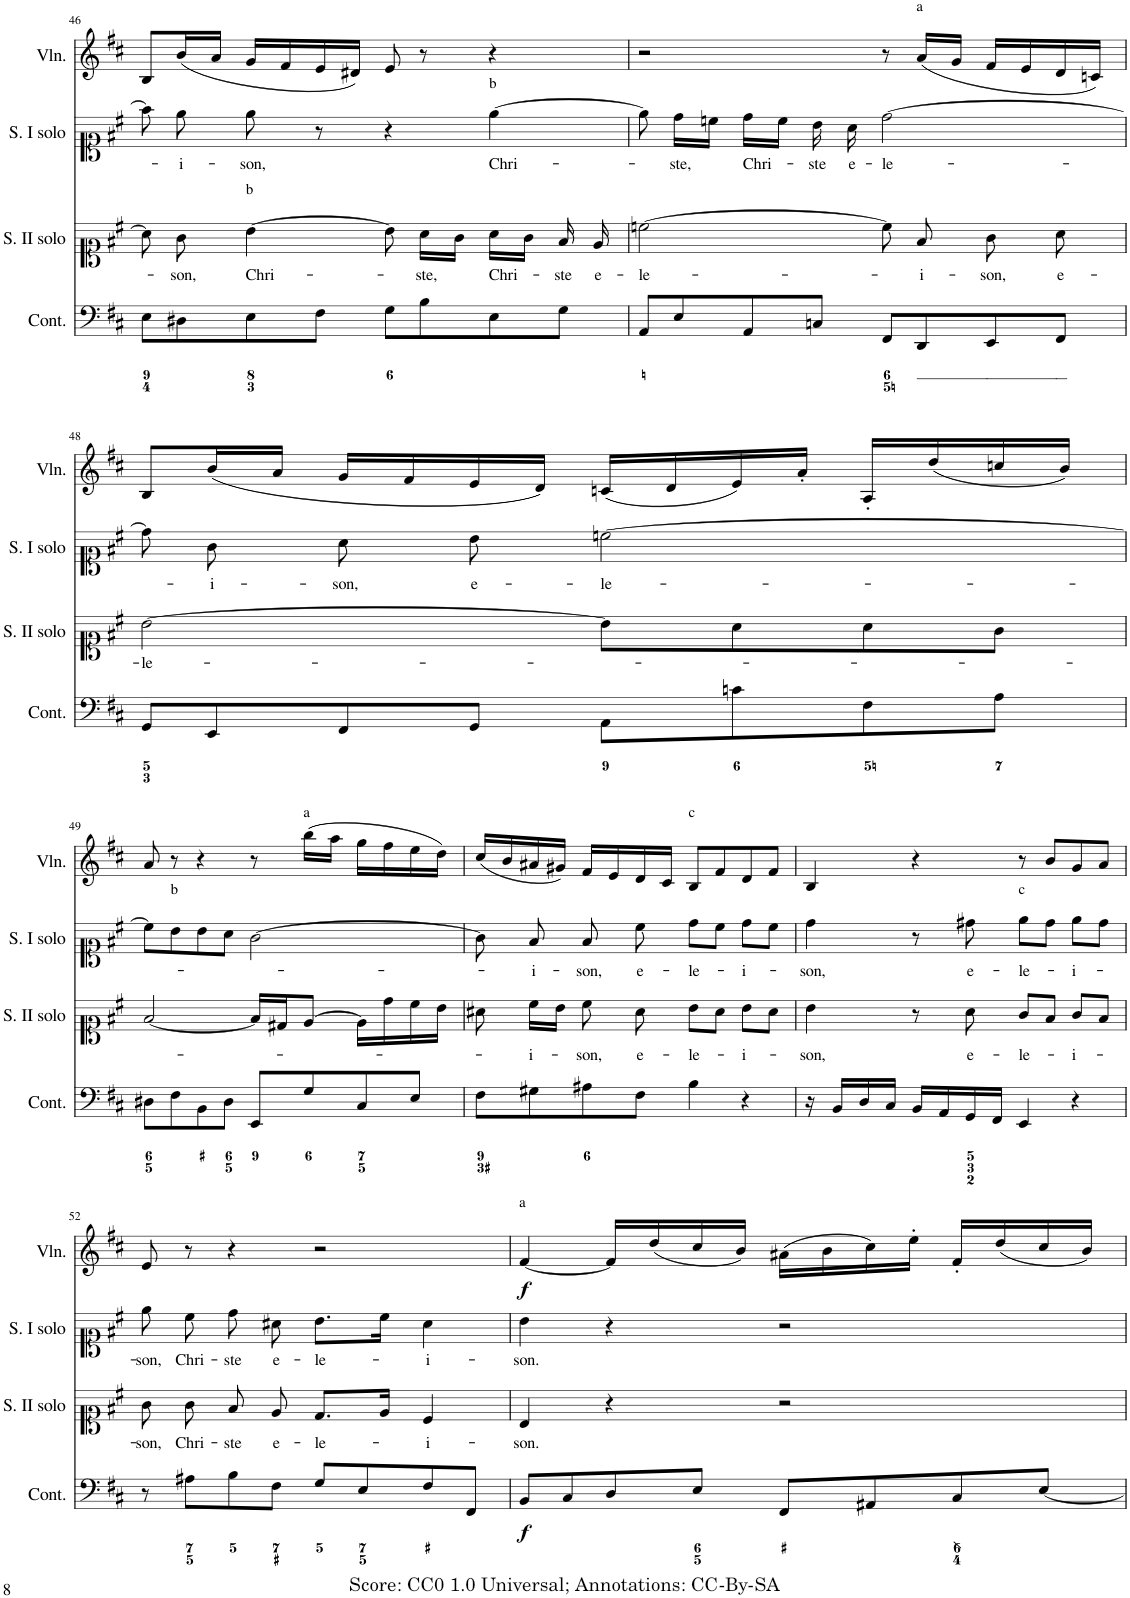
**kern	**dynam	**kern	**text	**kern	**text	**kern	**dynam
*part4	*part4	*part3	*part3	*part2	*part2	*part1	*part1
*staff4	*staff4	*staff3	*staff3	*staff2	*staff2	*staff1	*staff1
*I"Continuo	*	*I"Soprano II solo	*	*I"Soprano I solo	*	*I"Violino I &amp; II	*
*I'Cont.	*	*I'S. II solo	*	*I'S. I solo	*	*I'Vln.	*
!!LO:PB:g=z
*clefF4	*	*clefC1	*	*clefC1	*	*clefG2	*
*	*	*	*	*Trd-7c-12	*	*	*
*k[f#c#]	*	*k[f#c#]	*	*k[f#c#]	*	*k[f#c#]	*
*M4/4	*	*M4/4	*	*M4/4	*	*M4/4	*
*met(c)	*	*met(c)	*	*met(c)	*	*met(c)	*
=46	=46	=46	=46	=46	=46	=46	=46
8E\L	.	8a\]	.	8ff#\]	.	8B/L	.
!	!	!	!LO:LY:b	!	!LO:LY:b	!	!
8D#X\	.	8g\	-son,	8ee\	i-	(16b/L	.
.	.	.	.	.	.	16a/JJ	.
!	!	!LO:TX:a:t=b	!	!	!	!	!
!	!	!	!LO:LY:b	!	!LO:LY:b	!	!
8E\	.	[4b\	Chri-	8ee\	-son,	16g/LL	.
.	.	.	.	.	.	16f#/	.
8F#\J	.	.	.	8r	.	16e/	.
.	.	.	.	.	.	16d#X/JJ)	.
8G\L	.	8b\]	.	4r	.	8e/	.
!	!	!	!LO:LY:b	!	!	!	!
8B\	.	16a\LL	-ste,	.	.	8r	.
.	.	16g\JJ	.	.	.	.	.
!	!	!	!	!LO:TX:a:t=b	!	!	!
!	!	!	!LO:LY:b	!	!LO:LY:b	!	!
8E\	.	16a\LL	Chri-	[4ee\	Chri-	4r	.
.	.	16g\JJ	.	.	.	.	.
!	!	!	!LO:LY:b	!	!	!	!
8G\J	.	16f#/	-ste	.	.	.	.
!	!	!	!LO:LY:b	!	!	!	!
.	.	16e/	e-	.	.	.	.
=47	=47	=47	=47	=47	=47	=47	=47
!	!	!	!LO:LY:b	!	!	!	!
8AA/L	.	[2ccn\	-le-	8ee\]	.	2r	.
!	!	!	!	!	!LO:LY:b	!	!
8E/	.	.	.	16dd\LL	-ste,	.	.
.	.	.	.	16ccn\JJ	.	.	.
!	!	!	!	!	!LO:LY:b	!	!
8AA/	.	.	.	16dd\LL	Chri-	.	.
.	.	.	.	16cc\JJ	.	.	.
!	!	!	!	!	!LO:LY:b	!	!
8Cn/J	.	.	.	16b\	-ste	.	.
!	!	!	!	!	!LO:LY:b	!	!
.	.	.	.	16a\	e-	.	.
!	!	!	!	!	!LO:LY:b	!	!
8FF#/L	.	8cc\]	.	[2dd\	-le-	8r	.
!	!	!	!	!	!	!LO:TX:a:t=a	!
!	!	!	!LO:LY:b	!	!	!	!
8DD/	.	8f#/	-i-	.	.	(16a/LL	.
.	.	.	.	.	.	16g/JJ	.
!	!	!	!LO:LY:b	!	!	!	!
8EE/	.	8g\	-son,	.	.	16f#/LL	.
.	.	.	.	.	.	16e/	.
!	!	!	!LO:LY:b	!	!	!	!
8FF#/J	.	8a\	e-	.	.	16d/	.
.	.	.	.	.	.	16cn/JJ)	.
!!LO:LB:g=z
=48	=48	=48	=48	=48	=48	=48	=48
!	!	!	!LO:LY:b	!	!	!	!
8GG/L	.	[2b\	-le-	8dd\]	.	8B/L	.
!	!	!	!	!	!LO:LY:b	!	!
8EE/	.	.	.	8g\	-i-	(16b/L	.
.	.	.	.	.	.	16a/JJ	.
!	!	!	!	!	!LO:LY:b	!	!
8FF#/	.	.	.	8a\	-son,	16g/LL	.
.	.	.	.	.	.	16f#/	.
!	!	!	!	!	!LO:LY:b	!	!
8GG/J	.	.	.	8b\	e-	16e/	.
.	.	.	.	.	.	16d/JJ)	.
!	!	!	!	!	!LO:LY:b	!	!
8AA\L	.	8b\L]	.	[2ccn\	-le-	(16cn/LL	.
.	.	.	.	.	.	16d/	.
8cn\	.	8a\	.	.	.	16e/)	.
.	.	.	.	.	.	16a'/JJ	.
8F#\	.	8a\	.	.	.	16A'/LL	.
.	.	.	.	.	.	(16dd/	.
8A\J	.	8g\J	.	.	.	16ccn/	.
.	.	.	.	.	.	16b/JJ)	.
!!LO:LB:g=z
=49	=49	=49	=49	=49	=49	=49	=49
8D#X\L	.	[2f#/	.	8cc\L]	.	8a/	.
!	!	!	!	!LO:TX:a:t=b	!	!	!
8F#\	.	.	.	8b\	.	8r	.
8BB\	.	.	.	8b\	.	4r	.
8D#\J	.	.	.	8a\J	.	.	.
8EE/L	.	16f#/LL]	.	[2g\	.	8r	.
.	.	16d#X/J	.	.	.	.	.
!	!	!	!	!	!	!LO:TX:a:t=a	!
8G/	.	[8e/J	.	.	.	(16bb\LL	.
.	.	.	.	.	.	16aa\JJ	.
8C#/	.	16e\LL]	.	.	.	16gg\LL	.
.	.	16dd\	.	.	.	16ff#\	.
8E/J	.	16cc#\	.	.	.	16ee\	.
.	.	16b\JJ	.	.	.	16dd\JJ)	.
=50	=50	=50	=50	=50	=50	=50	=50
8F#\L	.	8a#X\	.	8g\]	.	(16cc#/LL	.
.	.	.	.	.	.	16b/	.
!	!	!	!LO:LY:b	!	!LO:LY:b	!	!
8G#X\	.	16cc#\LL	-i-	8f#/	-i-	16a#X/	.
.	.	16b\JJ	.	.	.	16g#X/JJ)	.
!	!	!	!LO:LY:b	!	!LO:LY:b	!	!
8A#X\	.	8cc#\	-son,	8f#/	-son,	16f#/LL	.
.	.	.	.	.	.	16e/	.
!	!	!	!LO:LY:b	!	!LO:LY:b	!	!
8F#\J	.	8a#\	e-	8cc#\	e-	16d/	.
.	.	.	.	.	.	16c#/JJ	.
!	!	!	!	!	!	!LO:TX:a:t=c	!
!	!	!	!LO:LY:b	!	!LO:LY:b	!	!
4B\	.	8b\L	-le-	8dd\L	-le-	8B/L	.
.	.	8a#\J	.	8cc#\J	.	8f#/	.
!	!	!	!LO:LY:b	!	!LO:LY:b	!	!
4r	.	8b\L	-i-	8dd\L	-i-	8d/	.
.	.	8a#\J	.	8cc#\J	.	8f#/J	.
=51	=51	=51	=51	=51	=51	=51	=51
!	!	!	!LO:LY:b	!	!LO:LY:b	!	!
16r	.	4b\	-son,	4dd\	-son,	4B/	.
16BB/LL	.	.	.	.	.	.	.
16D/	.	.	.	.	.	.	.
16C#/JJ	.	.	.	.	.	.	.
16BB/LL	.	8r	.	8r	.	4r	.
16AA/	.	.	.	.	.	.	.
!	!	!	!LO:LY:b	!	!LO:LY:b	!	!
16GG/	.	8a\	e-	8dd#X\	e-	.	.
16FF#/JJ	.	.	.	.	.	.	.
!	!	!	!	!LO:TX:a:t=c	!	!	!
!	!	!	!LO:LY:b	!	!LO:LY:b	!	!
4EE/	.	8g/L	-le-	8ee\L	-le-	8r	.
.	.	8f#/J	.	8dd#\J	.	8b/L	.
!	!	!	!LO:LY:b	!	!LO:LY:b	!	!
4r	.	8g/L	-i-	8ee\L	-i-	8g/	.
.	.	8f#/J	.	8dd#\J	.	8a/J	.
!!LO:LB:g=z
=52	=52	=52	=52	=52	=52	=52	=52
!	!	!	!LO:LY:b	!	!LO:LY:b	!	!
8r	.	8g\	-son,	8ee\	-son,	8e/	.
!	!	!	!LO:LY:b	!	!LO:LY:b	!	!
8A#X\L	.	8g\	Chri-	8cc#\	Chri-	8r	.
!	!	!	!LO:LY:b	!	!LO:LY:b	!	!
8B\	.	8f#/	-ste	8dd\	-ste	4r	.
!	!	!	!LO:LY:b	!	!LO:LY:b	!	!
8F#\J	.	8e/	e-	8a#X\	e-	.	.
!	!	!	!LO:LY:b	!	!LO:LY:b	!	!
8G/L	.	8.d/L	-le-	8.b\L	-le-	2r	.
8E/	.	.	.	.	.	.	.
.	.	16e/Jk	.	16cc#\Jk	.	.	.
!	!	!	!LO:LY:b	!	!LO:LY:b	!	!
8F#/	.	4c#/	-i-	4a#\	-i-	.	.
8FF#/J	.	.	.	.	.	.	.
=53	=53	=53	=53	=53	=53	=53	=53
!	!	!	!	!	!	!LO:TX:a:t=a	!
!	!LO:DY:b	!	!LO:LY:b	!	!LO:LY:b	!	!LO:DY:b
8BB/L	f	4B/	-son.	4b\	-son.	[4f#/	f
8C#/	.	.	.	.	.	.	.
8D/	.	4r	.	4r	.	16f#/LL]	.
.	.	.	.	.	.	(16dd/	.
8E/J	.	.	.	.	.	16cc#/	.
.	.	.	.	.	.	16b/JJ)	.
8FF#/L	.	2r	.	2r	.	(16a#X\LL	.
.	.	.	.	.	.	16b\	.
8AA#X/	.	.	.	.	.	16cc#\)	.
.	.	.	.	.	.	16ee'\JJ	.
8C#/	.	.	.	.	.	16f#'/LL	.
.	.	.	.	.	.	(16dd/	.
[8E/J	.	.	.	.	.	16cc#/	.
.	.	.	.	.	.	16b/JJ)	.
=	=	=	=	=	=	=	=
*-	*-	*-	*-	*-	*-	*-	*-
